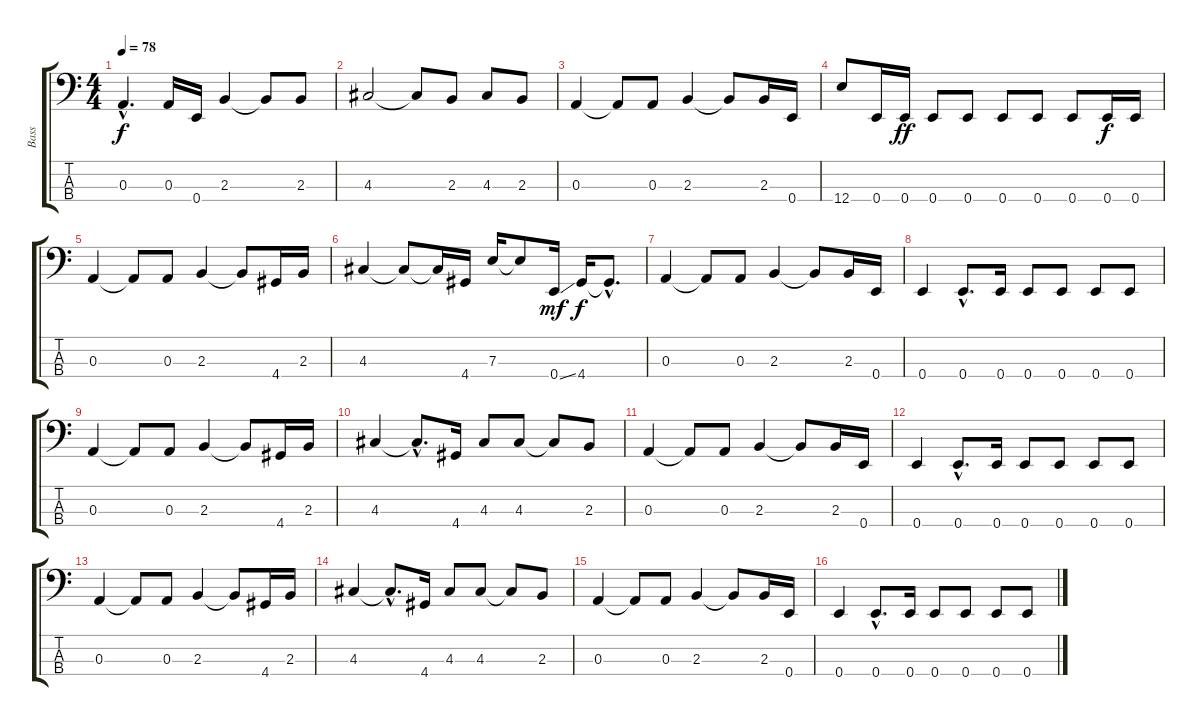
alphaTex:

\track ("Bass" "Bass") {instrument electricbassfinger}
\staff {score tabs}
\tuning (G2 D2 A1 E1) {hide}
\ts (4 4)
\tempo 78
\clef f4
\ks c
0.3{hac}.4{d dy f} 0.3.16 0.4.16 2.3.4 2.3{t}.8 2.3.8 |
4.3.2 4.3{t}.8 2.3.8 4.3.8 2.3.8 |
0.3.4 0.3{t}.8 0.3.8 2.3.4 2.3{t}.8 2.3.16 0.4.16 |
12.4.8 0.4.16 0.4.16{dy ff} 0.4.8 0.4.8 0.4.8 0.4.8 0.4.8 0.4.16{dy f} 0.4.16 |
0.3.4 0.3{t}.8 0.3.8 2.3.4 2.3{t}.8 4.4.16 2.3.16 |
4.3.4 4.3{t}.8 4.3{t}.16 4.4.16 7.3.16 7.3{t}.8 0.4{ss}.16{dy mf} 4.4.16{dy f} 4.4{hac t}.8{d} |
0.3.4 0.3{t}.8 0.3.8 2.3.4 2.3{t}.8 2.3.16 0.4.16 |
0.4.4 0.4{hac}.8{d} 0.4.16 0.4.8 0.4.8 0.4.8 0.4.8 |
0.3.4 0.3{t}.8 0.3.8 2.3.4 2.3{t}.8 4.4.16 2.3.16 |
4.3.4 4.3{hac t}.8{d} 4.4.16 4.3.8 4.3.8 4.3{t}.8 2.3.8 |
0.3.4 0.3{t}.8 0.3.8 2.3.4 2.3{t}.8 2.3.16 0.4.16 |
0.4.4 0.4{hac}.8{d} 0.4.16 0.4.8 0.4.8 0.4.8 0.4.8 |
0.3.4 0.3{t}.8 0.3.8 2.3.4 2.3{t}.8 4.4.16 2.3.16 |
4.3.4 4.3{hac t}.8{d} 4.4.16 4.3.8 4.3.8 4.3{t}.8 2.3.8 |
0.3.4 0.3{t}.8 0.3.8 2.3.4 2.3{t}.8 2.3.16 0.4.16 |
0.4.4 0.4{hac}.8{d} 0.4.16 0.4.8 0.4.8 0.4.8 0.4.8
